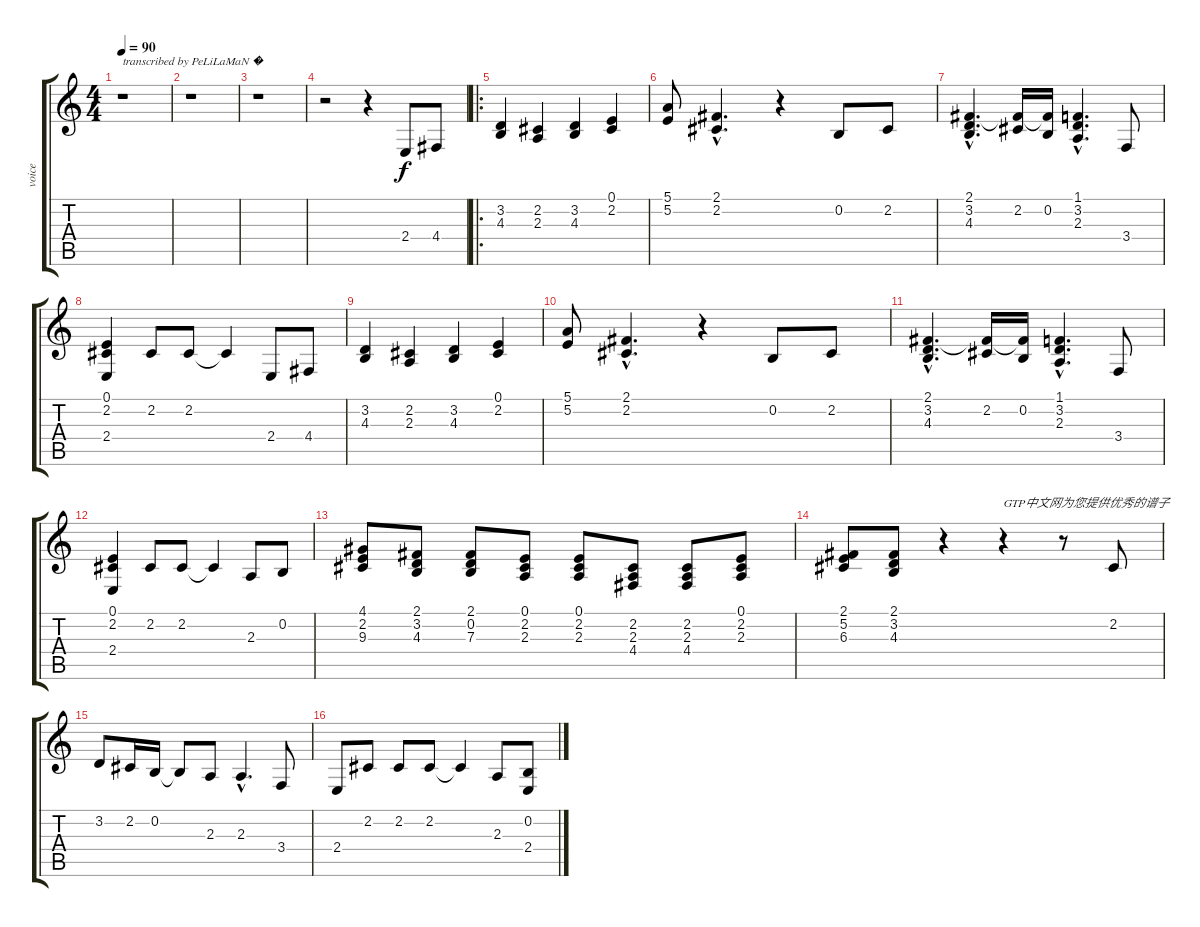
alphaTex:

\track ("voice" "voice") {instrument recorder}
\staff {score tabs}
\tuning (E4 B3 G3 D3 A2 E2) {hide}
\ts (4 4)
\tempo 90
\clef g2
\ks c
r.1{txt "transcribed by PeLiLaMaN � " dy f instrument recorder} |
r.1 |
r.1 |
r.2 r.4 2.4.8 4.4.8 |
\ro
(3.2 4.3).4 (2.2 2.3).4 (3.2 4.3).4 (0.1 2.2).4 |
(5.1 5.2).8 (2.1{hac} 2.2{hac}).4{d} r.4 0.2.8 2.2.8 |
(2.1{hac} 3.2{hac} 4.3{hac}).4{d} (2.1{t} 2.2).16 (2.1{t} 0.2).16 (1.1{hac} 3.2{hac} 2.3{hac}).4{d} 3.4.8 |
(0.1 2.2 2.4).4 2.2.8 2.2.8 2.2{t}.4 2.4.8 4.4.8 |
(3.2 4.3).4 (2.2 2.3).4 (3.2 4.3).4 (0.1 2.2).4 |
(5.1 5.2).8 (2.1{hac} 2.2{hac}).4{d} r.4 0.2.8 2.2.8 |
(2.1{hac} 3.2{hac} 4.3{hac}).4{d} (2.1{t} 2.2).16 (2.1{t} 0.2).16 (1.1{hac} 3.2{hac} 2.3{hac}).4{d} 3.4.8 |
(0.1 2.2 2.4).4 2.2.8 2.2.8 2.2{t}.4 2.3.8 0.2.8 |
(4.1 2.2 9.3).8 (2.1 3.2 4.3).8 (2.1 0.2 7.3).8 (0.1 2.2 2.3).8 (0.1 2.2 2.3).8 (2.2 2.3 4.4).8 (2.2 2.3 4.4).8 (0.1 2.2 2.3).8 |
(2.1 5.2 6.3).8 (2.1 3.2 4.3).8 r.4 r.4{txt "GTP中文网为您提供优秀的谱子"} r.8 2.2.8 |
3.2.8 2.2.16 0.2.16 0.2{t}.8 2.3.8 2.3{hac}.4{d} 3.4.8 |
2.4.8 2.2.8 2.2.8 2.2.8 2.2{t}.4 2.3.8 (0.2 2.4).8
